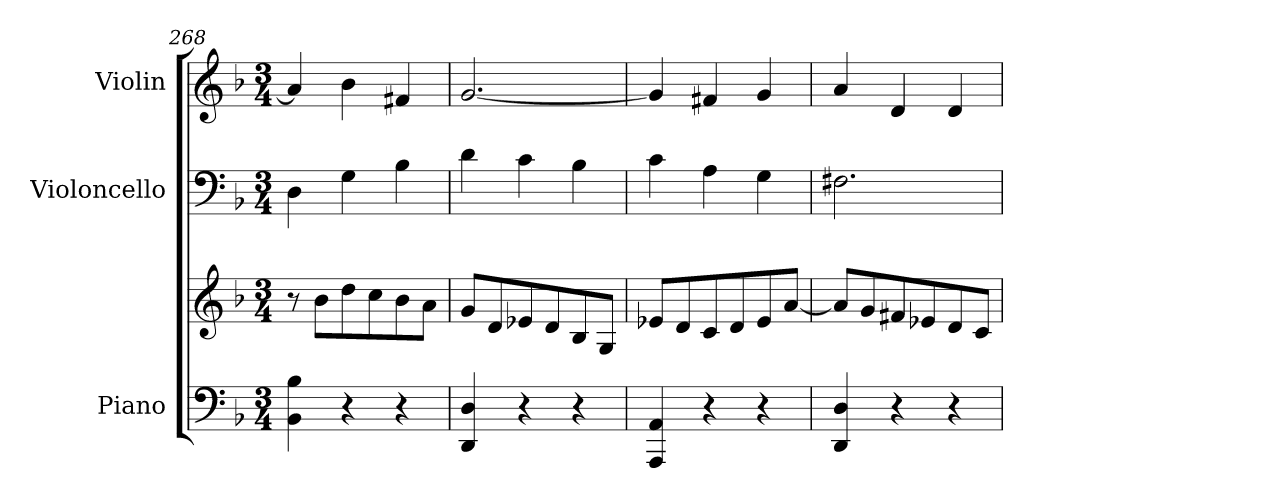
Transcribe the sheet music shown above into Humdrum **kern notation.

**kern	**kern	**kern	**kern
*part3	*part3	*part2	*part1
*staff4	*staff3	*staff2	*staff1
*I"Piano	*	*I"Violoncello	*I"Violin
*I'Pno	*	*I'Vc	*I'Vln
*clefF4	*clefG2	*clefF4	*clefG2
*k[b-]	*k[b-]	*k[b-]	*k[b-]
*M3/4	*M3/4	*M3/4	*M3/4
=268	=268	=268	=268
4BB-\ 4B-\	8r	4D\	4a/]
.	8b-\L	.	.
4r	8dd\	4G\	4b-\
.	8cc\	.	.
4r	8b-\	4B-\	4f#X/
.	8a\J	.	.
=269	=269	=269	=269
4DD/ 4D/	8g/L	4d\	[2.g/
.	8d/	.	.
4r	8e-X/	4c\	.
.	8d/	.	.
4r	8B-/	4B-\	.
.	8G/J	.	.
=270	=270	=270	=270
4AAA/ 4AA/	8e-X/L	4c\	4g/]
.	8d/	.	.
4r	8c/	4A\	4f#X/
.	8d/	.	.
4r	8e-/	4G\	4g/
.	[8a/J	.	.
=271	=271	=271	=271
4DD/ 4D/	8a/L]	2.F#X\	4a/
.	8g/	.	.
4r	8f#X/	.	4d/
.	8e-X/	.	.
4r	8d/	.	4d/
.	8c/J	.	.
=	=	=	=
*-	*-	*-	*-
